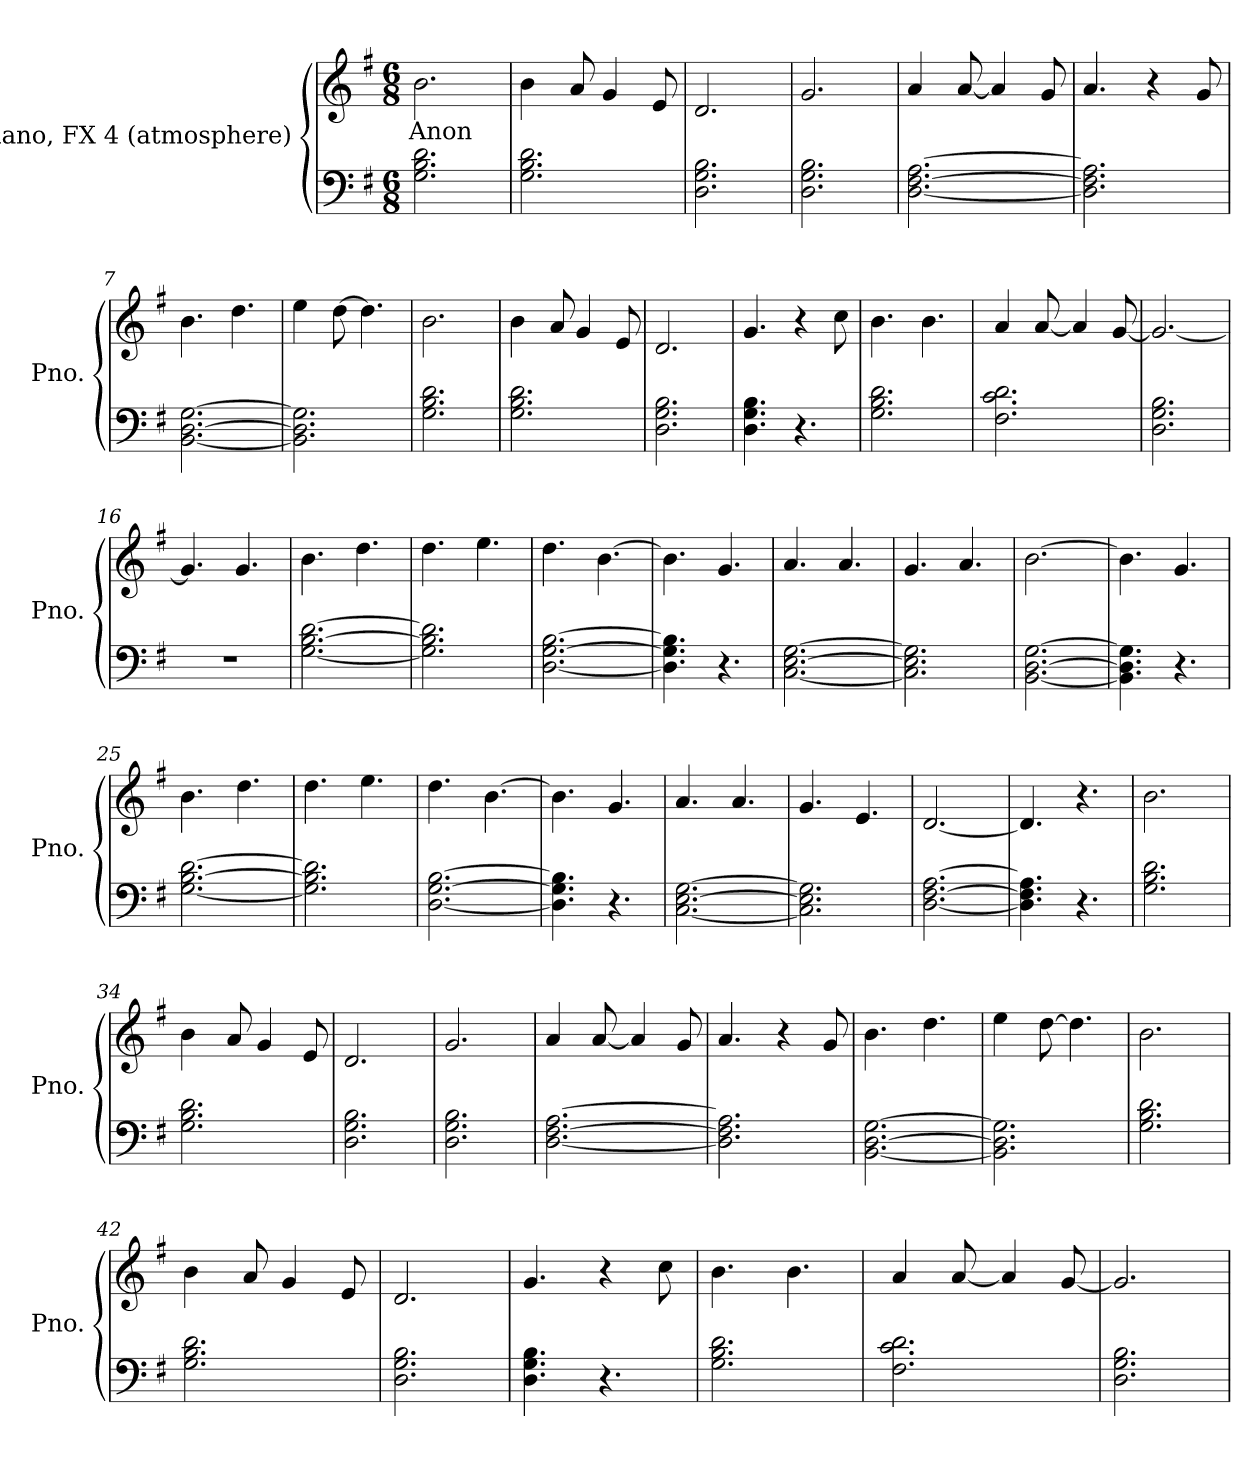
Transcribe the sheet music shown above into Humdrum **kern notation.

**kern	**kern	**text
*part2	*part1	*part1
*staff2	*staff1	*staff1
*I"Piano, FX 4 (atmosphere)	*I"Piano, FX 4 (atmosphere)	*
*I'Pno.	*I'Pno.	*
*clefF4	*clefG2	*
*k[f#]	*k[f#]	*
*M6/8	*M6/8	*
*MM160	*MM160	*
=1	=1	=1
!	!	!LO:LY:b
2.G\ 2.B\ 2.d\	2.b\	Anon
=2	=2	=2
2.G\ 2.B\ 2.d\	4b\	.
.	8a/	.
.	4g/	.
.	8e/	.
=3	=3	=3
2.D\ 2.G\ 2.B\	2.d/	.
=4	=4	=4
2.D\ 2.G\ 2.B\	2.g/	.
=5	=5	=5
[2.D\ [2.F#\ [2.A\	4a/	.
.	[8a/	.
.	4a/]	.
.	8g/	.
=6	=6	=6
2.D\] 2.F#\] 2.A\]	4.a/	.
.	4r	.
.	8g/	.
=7	=7	=7
[2.BB\ [2.D\ [2.G\	4.b\	.
.	4.dd\	.
!!LO:LB:g=z
=8	=8	=8
2.BB\] 2.D\] 2.G\]	4ee\	.
.	[8dd\	.
.	4.dd\]	.
=9	=9	=9
2.G\ 2.B\ 2.d\	2.b\	.
=10	=10	=10
2.G\ 2.B\ 2.d\	4b\	.
.	8a/	.
.	4g/	.
.	8e/	.
=11	=11	=11
2.D\ 2.G\ 2.B\	2.d/	.
=12	=12	=12
4.D\ 4.G\ 4.B\	4.g/	.
4.r	4r	.
.	8cc\	.
=13	=13	=13
2.G\ 2.B\ 2.d\	4.b\	.
.	4.b\	.
=14	=14	=14
2.F#\ 2.c\ 2.d\	4a/	.
.	[8a/	.
.	4a/]	.
.	[8g/	.
=15	=15	=15
2.D\ 2.G\ 2.B\	2.g/_	.
=16	=16	=16
2.r	4.g/]	.
.	4.g/	.
=17	=17	=17
[2.G\ [2.B\ [2.d\	4.b\	.
.	4.dd\	.
!!LO:LB:g=z
=18	=18	=18
2.G\] 2.B\] 2.d\]	4.dd\	.
.	4.ee\	.
=19	=19	=19
[2.D\ [2.G\ [2.B\	4.dd\	.
.	[4.b\	.
=20	=20	=20
4.D\] 4.G\] 4.B\]	4.b\]	.
4.r	4.g/	.
=21	=21	=21
[2.C\ [2.E\ [2.G\	4.a/	.
.	4.a/	.
=22	=22	=22
2.C\] 2.E\] 2.G\]	4.g/	.
.	4.a/	.
=23	=23	=23
[2.BB\ [2.D\ [2.G\	[2.b\	.
=24	=24	=24
4.BB\] 4.D\] 4.G\]	4.b\]	.
4.r	4.g/	.
=25	=25	=25
[2.G\ [2.B\ [2.d\	4.b\	.
.	4.dd\	.
=26	=26	=26
2.G\] 2.B\] 2.d\]	4.dd\	.
.	4.ee\	.
=27	=27	=27
[2.D\ [2.G\ [2.B\	4.dd\	.
.	[4.b\	.
!!LO:LB:g=z
=28	=28	=28
4.D\] 4.G\] 4.B\]	4.b\]	.
4.r	4.g/	.
=29	=29	=29
[2.C\ [2.E\ [2.G\	4.a/	.
.	4.a/	.
=30	=30	=30
2.C\] 2.E\] 2.G\]	4.g/	.
.	4.e/	.
=31	=31	=31
[2.D\ [2.F#\ [2.A\	[2.d/	.
=32	=32	=32
4.D\] 4.F#\] 4.A\]	4.d/]	.
4.r	4.r	.
=33	=33	=33
2.G\ 2.B\ 2.d\	2.b\	.
=34	=34	=34
2.G\ 2.B\ 2.d\	4b\	.
.	8a/	.
.	4g/	.
.	8e/	.
=35	=35	=35
2.D\ 2.G\ 2.B\	2.d/	.
=36	=36	=36
2.D\ 2.G\ 2.B\	2.g/	.
=37	=37	=37
[2.D\ [2.F#\ [2.A\	4a/	.
.	[8a/	.
.	4a/]	.
.	8g/	.
!!LO:LB:g=z
=38	=38	=38
2.D\] 2.F#\] 2.A\]	4.a/	.
.	4r	.
.	8g/	.
=39	=39	=39
[2.BB\ [2.D\ [2.G\	4.b\	.
.	4.dd\	.
=40	=40	=40
2.BB\] 2.D\] 2.G\]	4ee\	.
.	[8dd\	.
.	4.dd\]	.
=41	=41	=41
2.G\ 2.B\ 2.d\	2.b\	.
=42	=42	=42
2.G\ 2.B\ 2.d\	4b\	.
.	8a/	.
.	4g/	.
.	8e/	.
=43	=43	=43
2.D\ 2.G\ 2.B\	2.d/	.
=44	=44	=44
4.D\ 4.G\ 4.B\	4.g/	.
4.r	4r	.
.	8cc\	.
=45	=45	=45
2.G\ 2.B\ 2.d\	4.b\	.
.	4.b\	.
=46	=46	=46
2.F#\ 2.c\ 2.d\	4a/	.
.	[8a/	.
.	4a/]	.
.	[8g/	.
=47	=47	=47
2.D\ 2.G\ 2.B\	2.g/]	.
=	=	=
*-	*-	*-
